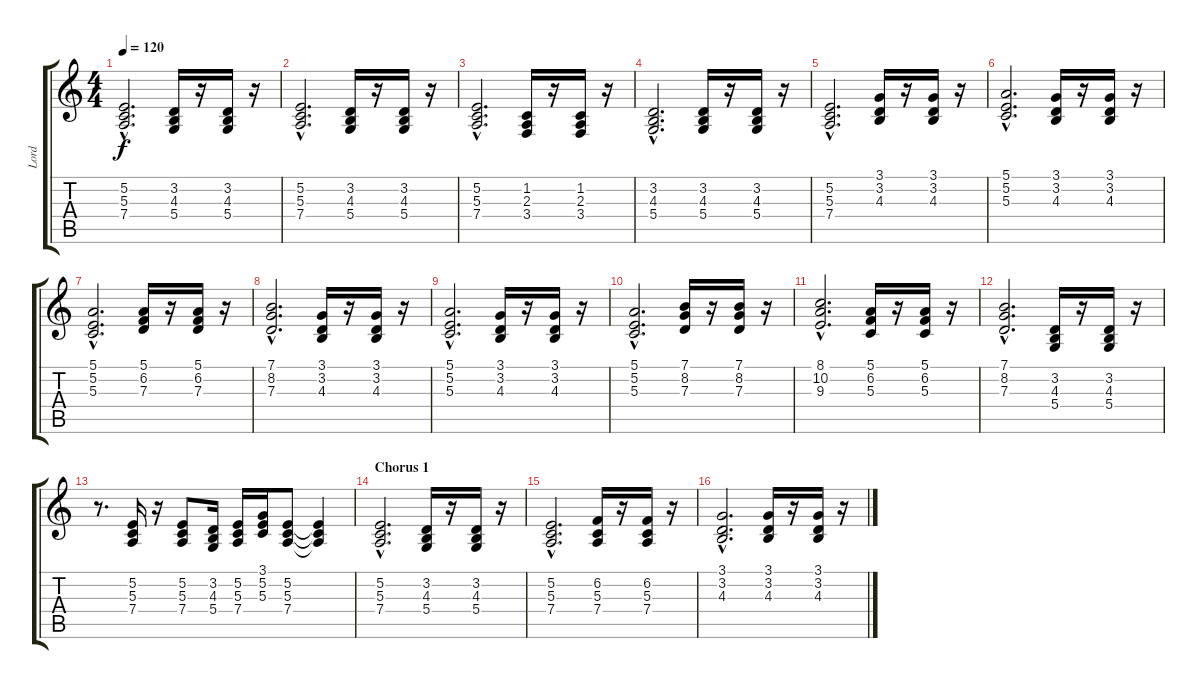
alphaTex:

\track ("Lord" "Lord") {instrument marimba}
\staff {score tabs}
\tuning (E4 B3 G3 D3 A2 E2) {hide}
\ts (4 4)
\tempo 120
\clef g2
\ks c
(5.2{hac} 5.3{hac} 7.4{hac}).2{d dy f} (3.2 4.3 5.4).16 r.16 (3.2 4.3 5.4).16 r.16 |
(5.2{hac} 5.3{hac} 7.4{hac}).2{d} (3.2 4.3 5.4).16 r.16 (3.2 4.3 5.4).16 r.16 |
(5.2{hac} 5.3{hac} 7.4{hac}).2{d} (1.2 2.3 3.4).16 r.16 (1.2 2.3 3.4).16 r.16 |
(3.2{hac} 4.3{hac} 5.4{hac}).2{d} (3.2 4.3 5.4).16 r.16 (3.2 4.3 5.4).16 r.16 |
(5.2{hac} 5.3{hac} 7.4{hac}).2{d} (3.1 3.2 4.3).16 r.16 (3.1 3.2 4.3).16 r.16 |
(5.1{hac} 5.2{hac} 5.3{hac}).2{d} (3.1 3.2 4.3).16 r.16 (3.1 3.2 4.3).16 r.16 |
(5.1{hac} 5.2{hac} 5.3{hac}).2{d} (5.1 6.2 7.3).16 r.16 (5.1 6.2 7.3).16 r.16 |
(7.1{hac} 8.2{hac} 7.3{hac}).2{d} (3.1 3.2 4.3).16 r.16 (3.1 3.2 4.3).16 r.16 |
(5.1{hac} 5.2{hac} 5.3{hac}).2{d} (3.1 3.2 4.3).16 r.16 (3.1 3.2 4.3).16 r.16 |
(5.1{hac} 5.2{hac} 5.3{hac}).2{d} (7.1 8.2 7.3).16 r.16 (7.1 8.2 7.3).16 r.16 |
(8.1{hac} 10.2{hac} 9.3{hac}).2{d} (5.1 6.2 5.3).16 r.16 (5.1 6.2 5.3).16 r.16 |
(7.1{hac} 8.2{hac} 7.3{hac}).2{d} (3.2 4.3 5.4).16 r.16 (3.2 4.3 5.4).16 r.16 |
r.8{d} (5.2 5.3 7.4).16 r.16 (5.2 5.3 7.4).8 (3.2 4.3 5.4).16 (5.2 5.3 7.4).16 (3.1 5.2 5.3).16 (5.2 5.3 7.4).8 (5.2{t} 5.3{t} 7.4{t}).4 |
\section ("" "Chorus 1")
(5.2{hac} 5.3{hac} 7.4{hac}).2{d} (3.2 4.3 5.4).16 r.16 (3.2 4.3 5.4).16 r.16 |
(5.2{hac} 5.3{hac} 7.4{hac}).2{d} (6.2 5.3 7.4).16 r.16 (6.2 5.3 7.4).16 r.16 |
(3.1{hac} 3.2{hac} 4.3{hac}).2{d} (3.1 3.2 4.3).16 r.16 (3.1 3.2 4.3).16 r.16
